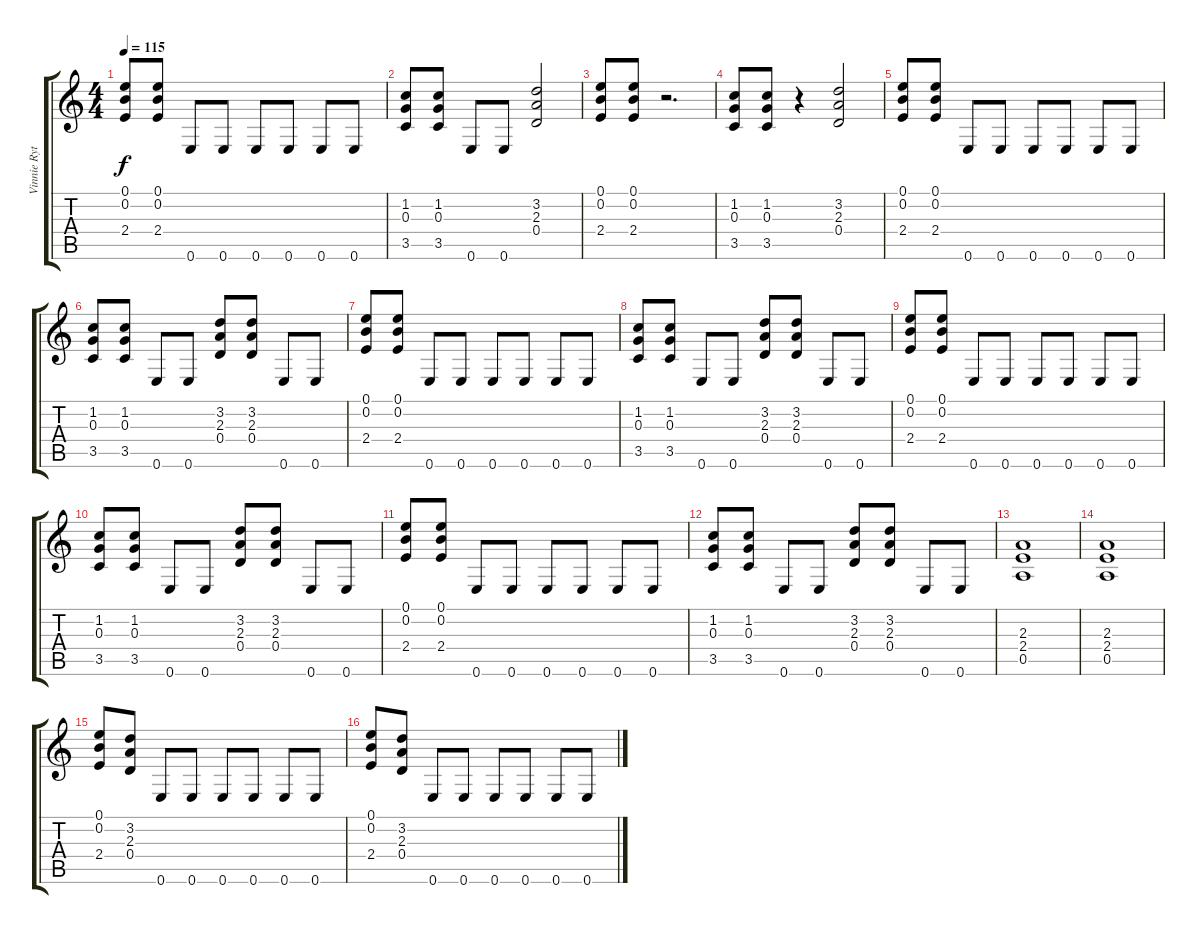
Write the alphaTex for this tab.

\track ("Vinnie Rythm" "Vinnie Ryt") {instrument distortionguitar}
\staff {score tabs}
\tuning (E4 B3 G3 D3 A2 E2) {hide}
\ts (4 4)
\tempo 115
\clef g2
\ks c
(0.1 0.2 2.4).8{dy f} (0.1 0.2 2.4).8 0.6.8 0.6.8 0.6.8 0.6.8 0.6.8 0.6.8 |
(1.2 0.3 3.5).8 (1.2 0.3 3.5).8 0.6.8 0.6.8 (3.2 2.3 0.4).2 |
(0.1 0.2 2.4).8 (0.1 0.2 2.4).8 r.2{d} |
(1.2 0.3 3.5).8 (1.2 0.3 3.5).8 r.4 (3.2 2.3 0.4).2 |
(0.1 0.2 2.4).8 (0.1 0.2 2.4).8 0.6.8 0.6.8 0.6.8 0.6.8 0.6.8 0.6.8 |
(1.2 0.3 3.5).8 (1.2 0.3 3.5).8 0.6.8 0.6.8 (3.2 2.3 0.4).8 (3.2 2.3 0.4).8 0.6.8 0.6.8 |
(0.1 0.2 2.4).8 (0.1 0.2 2.4).8 0.6.8 0.6.8 0.6.8 0.6.8 0.6.8 0.6.8 |
(1.2 0.3 3.5).8 (1.2 0.3 3.5).8 0.6.8 0.6.8 (3.2 2.3 0.4).8 (3.2 2.3 0.4).8 0.6.8 0.6.8 |
(0.1 0.2 2.4).8 (0.1 0.2 2.4).8 0.6.8 0.6.8 0.6.8 0.6.8 0.6.8 0.6.8 |
(1.2 0.3 3.5).8 (1.2 0.3 3.5).8 0.6.8 0.6.8 (3.2 2.3 0.4).8 (3.2 2.3 0.4).8 0.6.8 0.6.8 |
(0.1 0.2 2.4).8 (0.1 0.2 2.4).8 0.6.8 0.6.8 0.6.8 0.6.8 0.6.8 0.6.8 |
(1.2 0.3 3.5).8 (1.2 0.3 3.5).8 0.6.8 0.6.8 (3.2 2.3 0.4).8 (3.2 2.3 0.4).8 0.6.8 0.6.8 |
(2.3 2.4 0.5).1 |
(2.3 2.4 0.5).1 |
(0.1 0.2 2.4).8 (3.2 2.3 0.4).8 0.6.8 0.6.8 0.6.8 0.6.8 0.6.8 0.6.8 |
(0.1 0.2 2.4).8 (3.2 2.3 0.4).8 0.6.8 0.6.8 0.6.8 0.6.8 0.6.8 0.6.8
